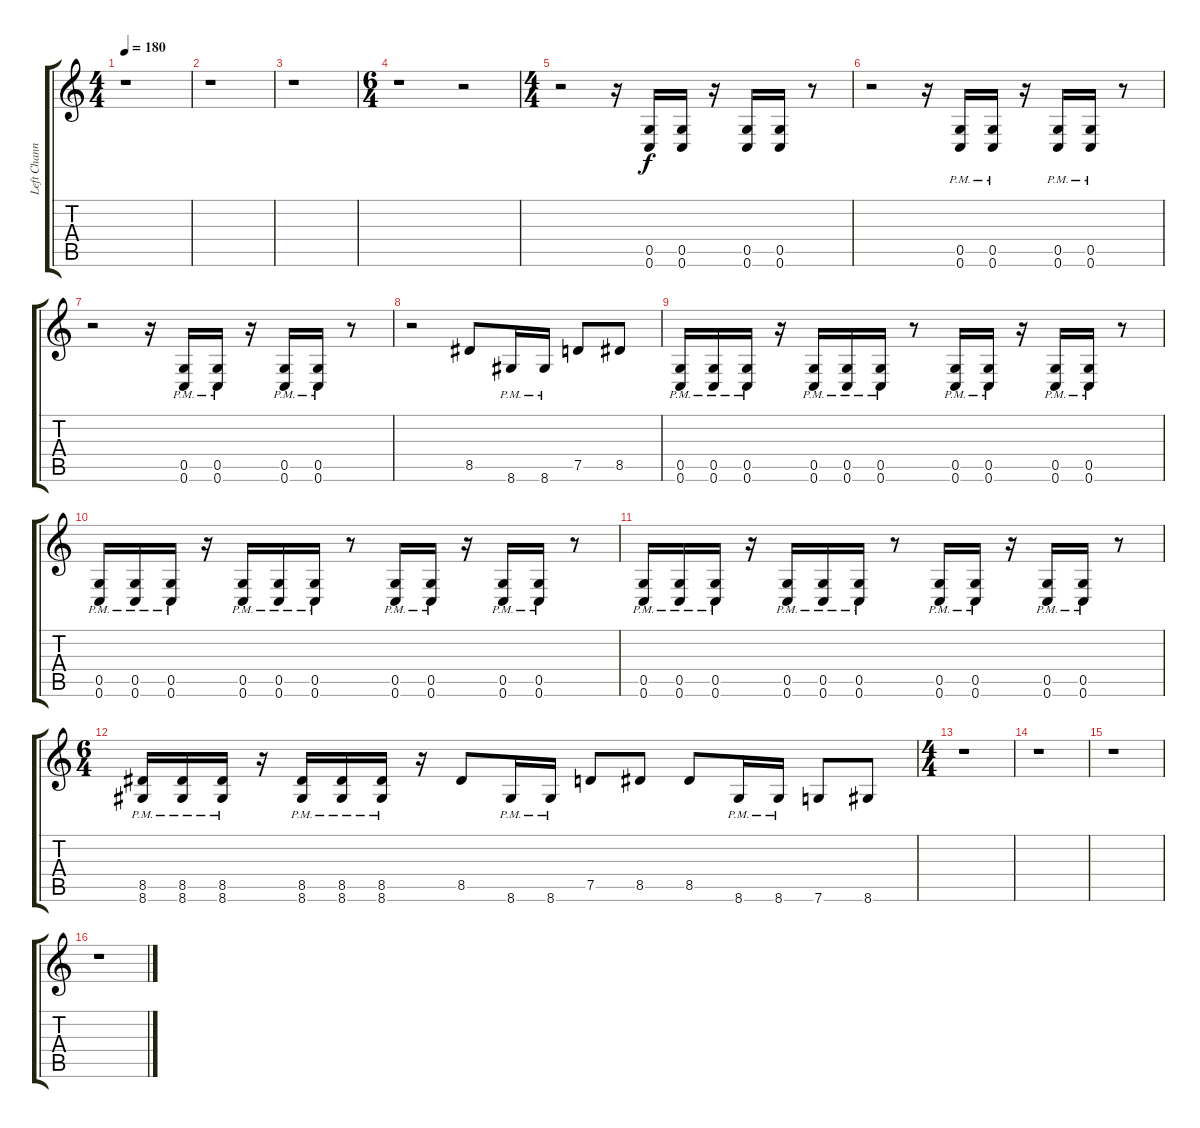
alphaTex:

\track ("Left Channel" "Left Chann") {instrument distortionguitar}
\staff {score tabs}
\tuning (D4 A3 F3 C3 G2 C2) {hide}
\ts (4 4)
\tempo 180
\clef g2
\ks c
r.1{dy f} |
r.1 |
r.1 |
\ts (6 4)
r.1 r.2 |
\ts (4 4)
r.2 r.16 (0.5 0.6).16 (0.5 0.6).16 r.16 (0.5 0.6).16 (0.5 0.6).16 r.8 |
r.2 r.16 (0.5{pm} 0.6{pm}).16 (0.5{pm} 0.6{pm}).16 r.16 (0.5{pm} 0.6{pm}).16 (0.5{pm} 0.6{pm}).16 r.8 |
r.2 r.16 (0.5{pm} 0.6{pm}).16 (0.5{pm} 0.6{pm}).16 r.16 (0.5{pm} 0.6{pm}).16 (0.5{pm} 0.6{pm}).16 r.8 |
r.2 8.5.8 8.6{pm}.16 8.6{pm}.16 7.5.8 8.5.8 |
(0.5{pm} 0.6{pm}).16 (0.5{pm} 0.6{pm}).16 (0.5{pm} 0.6{pm}).16 r.16 (0.5{pm} 0.6{pm}).16 (0.5{pm} 0.6{pm}).16 (0.5{pm} 0.6{pm}).16 r.8 (0.5{pm} 0.6{pm}).16 (0.5{pm} 0.6{pm}).16 r.16 (0.5{pm} 0.6{pm}).16 (0.5{pm} 0.6{pm}).16 r.8 |
(0.5{pm} 0.6{pm}).16 (0.5{pm} 0.6{pm}).16 (0.5{pm} 0.6{pm}).16 r.16 (0.5{pm} 0.6{pm}).16 (0.5{pm} 0.6{pm}).16 (0.5{pm} 0.6{pm}).16 r.8 (0.5{pm} 0.6{pm}).16 (0.5{pm} 0.6{pm}).16 r.16 (0.5{pm} 0.6{pm}).16 (0.5{pm} 0.6{pm}).16 r.8 |
(0.5{pm} 0.6{pm}).16 (0.5{pm} 0.6{pm}).16 (0.5{pm} 0.6{pm}).16 r.16 (0.5{pm} 0.6{pm}).16 (0.5{pm} 0.6{pm}).16 (0.5{pm} 0.6{pm}).16 r.8 (0.5{pm} 0.6{pm}).16 (0.5{pm} 0.6{pm}).16 r.16 (0.5{pm} 0.6{pm}).16 (0.5{pm} 0.6{pm}).16 r.8 |
\ts (6 4)
(8.5{pm} 8.6{pm}).16 (8.5{pm} 8.6{pm}).16 (8.5{pm} 8.6{pm}).16 r.16 (8.5{pm} 8.6{pm}).16 (8.5{pm} 8.6{pm}).16 (8.5{pm} 8.6{pm}).16 r.16 8.5.8 8.6{pm}.16 8.6{pm}.16 7.5.8 8.5.8 8.5.8 8.6{pm}.16 8.6{pm}.16 7.6.8 8.6.8 |
\ts (4 4)
r.1 |
r.1 |
r.1 |
r.1
